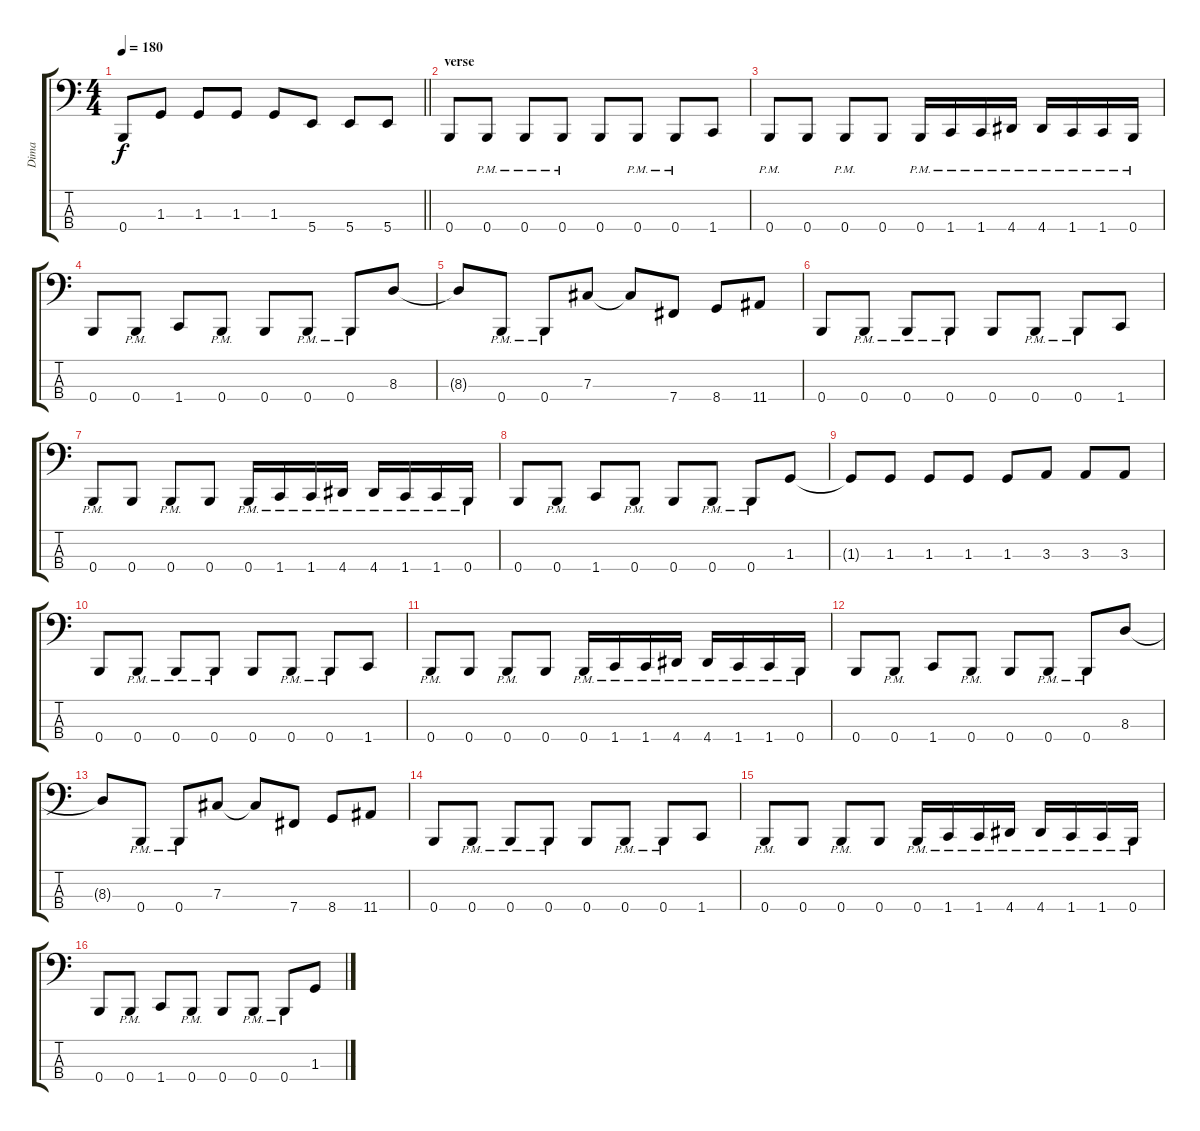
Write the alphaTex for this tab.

\track ("Dima" "Dima") {instrument electricbassfinger}
\staff {score tabs}
\tuning (E2 B1 Gb1 B0) {hide}
\ts (4 4)
\tempo 180
\clef f4
\barLineRight lightlight
\ks c
0.4.8{dy f} 1.3.8 1.3.8 1.3.8 1.3.8 5.4.8 5.4.8 5.4.8 |
\section ("" "verse")
0.4.8 0.4{pm}.8 0.4{pm}.8 0.4{pm}.8 0.4.8 0.4{pm}.8 0.4{pm}.8 1.4.8 |
0.4{pm}.8 0.4.8 0.4{pm}.8 0.4.8 0.4{pm}.16 1.4{pm}.16 1.4{pm}.16 4.4{pm}.16 4.4{pm}.16 1.4{pm}.16 1.4{pm}.16 0.4{pm}.16 |
0.4.8 0.4{pm}.8 1.4.8 0.4{pm}.8 0.4.8 0.4{pm}.8 0.4{pm}.8 8.3.8 |
8.3{t}.8 0.4{pm}.8 0.4{pm}.8 7.3.8 7.3{t}.8 7.4.8 8.4.8 11.4.8 |
0.4.8 0.4{pm}.8 0.4{pm}.8 0.4{pm}.8 0.4.8 0.4{pm}.8 0.4{pm}.8 1.4.8 |
0.4{pm}.8 0.4.8 0.4{pm}.8 0.4.8 0.4{pm}.16 1.4{pm}.16 1.4{pm}.16 4.4{pm}.16 4.4{pm}.16 1.4{pm}.16 1.4{pm}.16 0.4{pm}.16 |
0.4.8 0.4{pm}.8 1.4.8 0.4{pm}.8 0.4.8 0.4{pm}.8 0.4{pm}.8 1.3.8 |
1.3{t}.8 1.3.8 1.3.8 1.3.8 1.3.8 3.3.8 3.3.8 3.3.8 |
0.4.8 0.4{pm}.8 0.4{pm}.8 0.4{pm}.8 0.4.8 0.4{pm}.8 0.4{pm}.8 1.4.8 |
0.4{pm}.8 0.4.8 0.4{pm}.8 0.4.8 0.4{pm}.16 1.4{pm}.16 1.4{pm}.16 4.4{pm}.16 4.4{pm}.16 1.4{pm}.16 1.4{pm}.16 0.4{pm}.16 |
0.4.8 0.4{pm}.8 1.4.8 0.4{pm}.8 0.4.8 0.4{pm}.8 0.4{pm}.8 8.3.8 |
8.3{t}.8 0.4{pm}.8 0.4{pm}.8 7.3.8 7.3{t}.8 7.4.8 8.4.8 11.4.8 |
0.4.8 0.4{pm}.8 0.4{pm}.8 0.4{pm}.8 0.4.8 0.4{pm}.8 0.4{pm}.8 1.4.8 |
0.4{pm}.8 0.4.8 0.4{pm}.8 0.4.8 0.4{pm}.16 1.4{pm}.16 1.4{pm}.16 4.4{pm}.16 4.4{pm}.16 1.4{pm}.16 1.4{pm}.16 0.4{pm}.16 |
0.4.8 0.4{pm}.8 1.4.8 0.4{pm}.8 0.4.8 0.4{pm}.8 0.4{pm}.8 1.3.8
